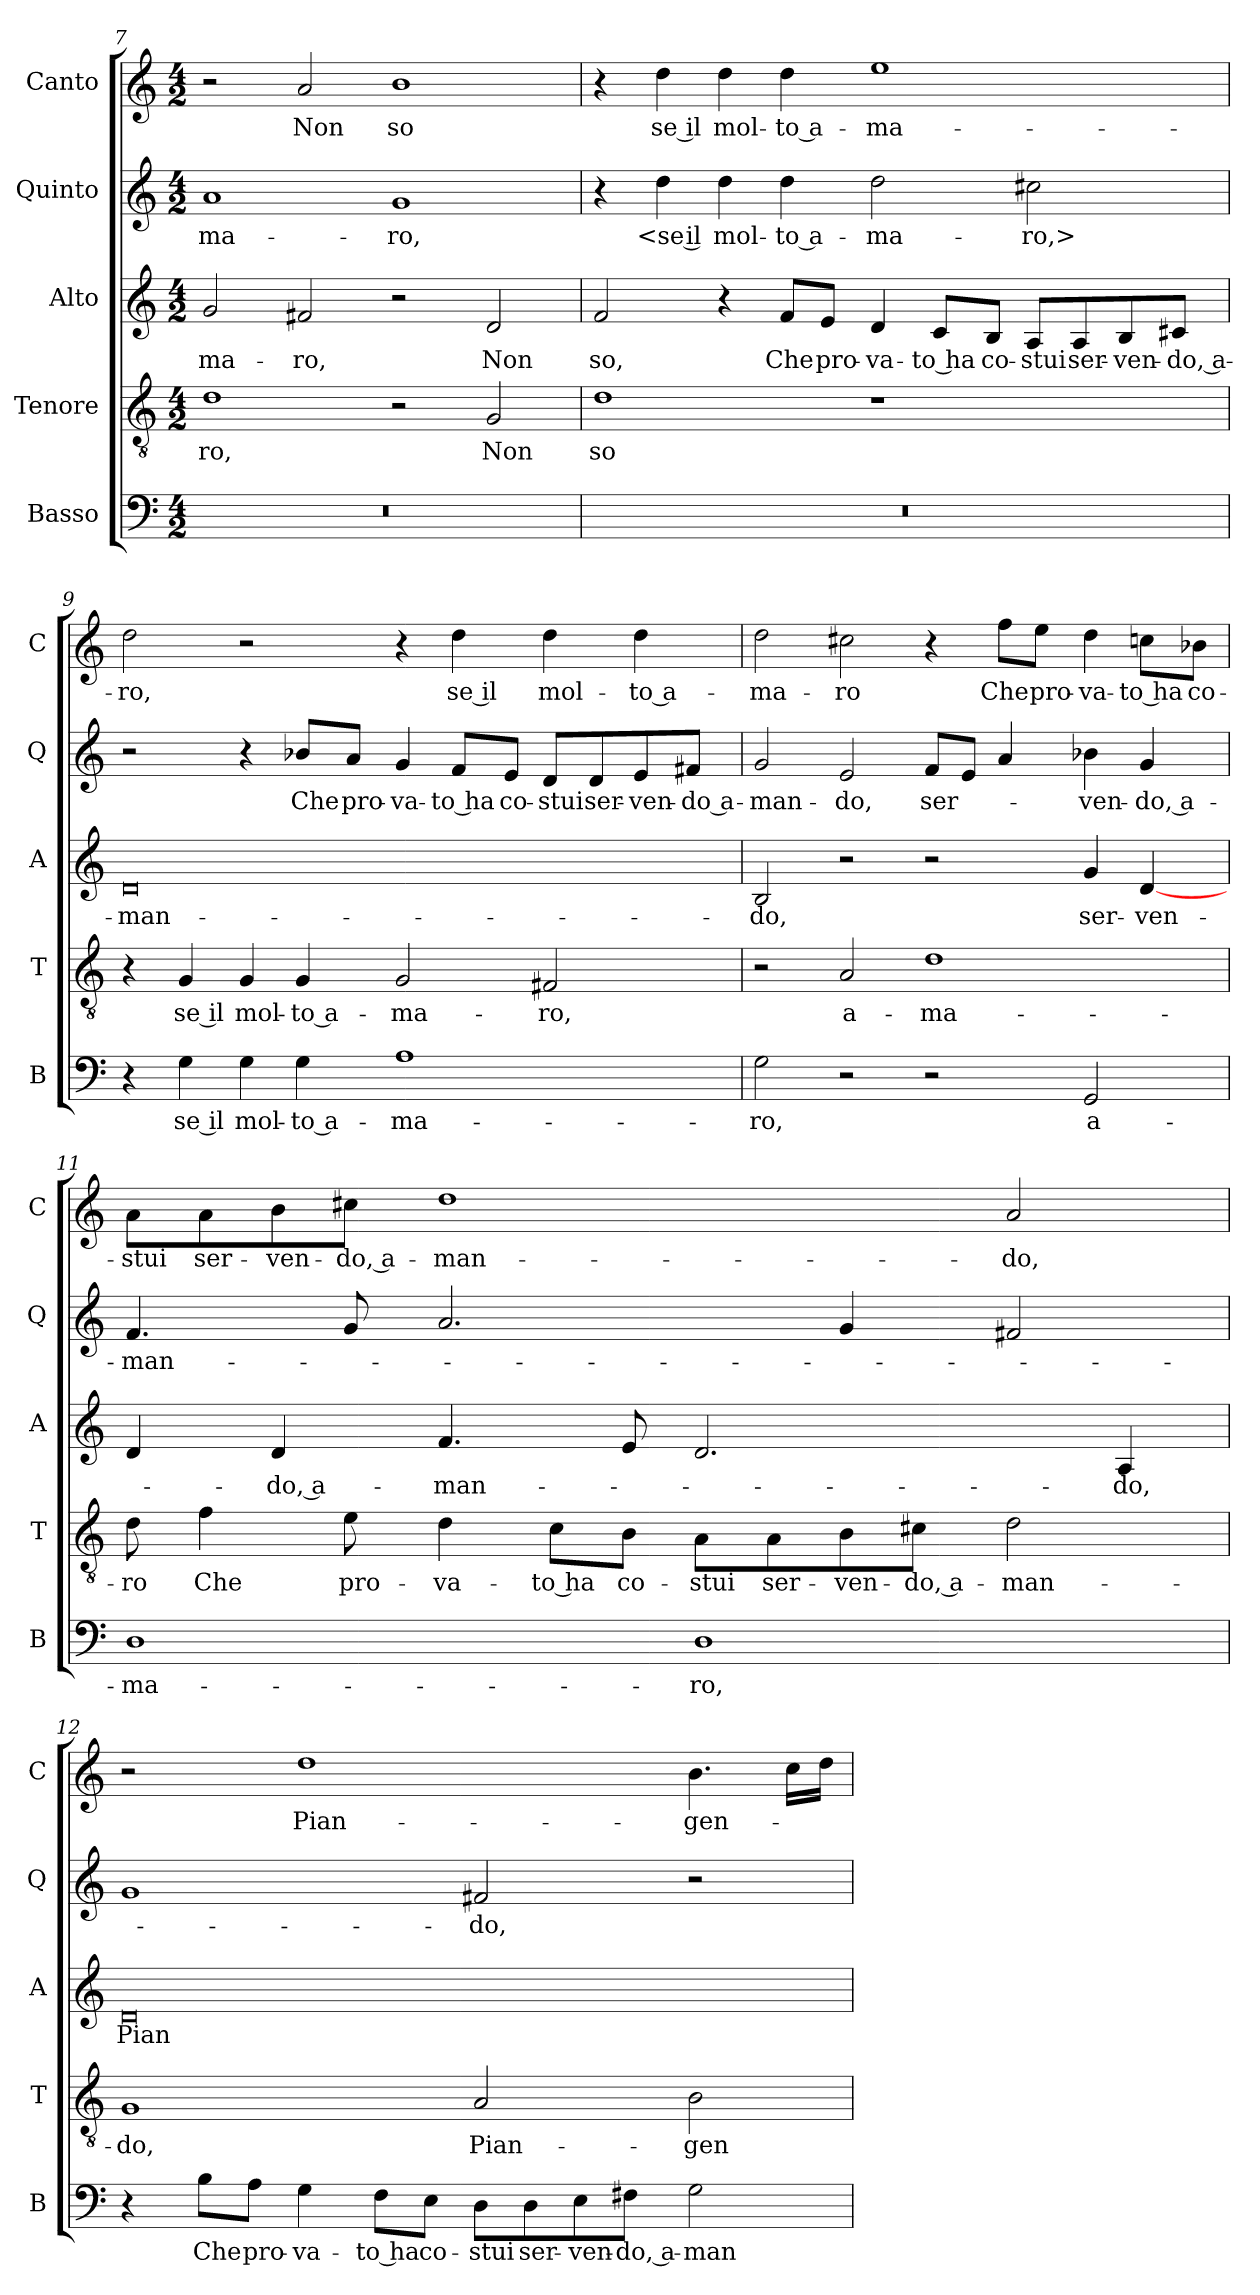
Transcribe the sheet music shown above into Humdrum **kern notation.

**kern	**text	**kern	**text	**kern	**text	**kern	**text	**kern	**text
*part5	*part5	*part4	*part4	*part3	*part3	*part2	*part2	*part1	*part1
*staff5	*staff5	*staff4	*staff4	*staff3	*staff3	*staff2	*staff2	*staff1	*staff1
*I"Basso	*	*I"Tenore	*	*I"Alto	*	*I"Quinto	*	*I"Canto	*
*I'B	*	*I'T	*	*I'A	*	*I'Q	*	*I'C	*
*clefF4	*	*clefGv2	*	*clefG2	*	*clefG2	*	*clefG2	*
*k[]	*	*k[]	*	*k[]	*	*k[]	*	*k[]	*
*C:	*	*C:	*	*C:	*	*C:	*	*C:	*
*M4/2	*	*M4/2	*	*M4/2	*	*M4/2	*	*M4/2	*
=7	=7	=7	=7	=7	=7	=7	=7	=7	=7
0r	.	1d	-ro,	2g	-ma-	1a	-ma-	2r	.
.	.	.	.	2f#X	-ro,	.	.	2a	Non
.	.	2r	.	2r	.	1g	-ro,	1b	so
.	.	2G	Non	2d	Non	.	.	.	.
=8	=8	=8	=8	=8	=8	=8	=8	=8	=8
0r	.	1d	so	2f	so,	4r	.	4r	.
.	.	.	.	.	.	4dd	<se il	4dd	se il
.	.	.	.	4r	.	4dd	mol-	4dd	mol-
.	.	.	.	8fL	Che	4dd	-to a-	4dd	-to a-
.	.	.	.	8eJ	pro-	.	.	.	.
.	.	1r	.	4d	-va-	2dd	-ma-	1ee	-ma-
.	.	.	.	8cL	-to ha	.	.	.	.
.	.	.	.	8BJ	co-	.	.	.	.
.	.	.	.	8AL	-stui	2cc#X	-ro,>	.	.
.	.	.	.	8A	ser-	.	.	.	.
.	.	.	.	8B	-ven-	.	.	.	.
.	.	.	.	8c#XJ	-do, a-	.	.	.	.
=9	=9	=9	=9	=9	=9	=9	=9	=9	=9
4r	.	4r	.	0d	-man-	2r	.	2dd	-ro,
4G	se il	4G	se il	.	.	.	.	.	.
4G	mol-	4G	mol-	.	.	4r	.	2r	.
4G	-to a-	4G	-to a-	.	.	8b-XL	Che	.	.
.	.	.	.	.	.	8aJ	pro-	.	.
1A	-ma-	2G	-ma-	.	.	4g	-va-	4r	.
.	.	.	.	.	.	8fL	-to ha	4dd	se il
.	.	.	.	.	.	8eJ	co-	.	.
.	.	2F#X	-ro,	.	.	8dL	-stui	4dd	mol-
.	.	.	.	.	.	8d	ser-	.	.
.	.	.	.	.	.	8e	-ven-	4dd	-to a-
.	.	.	.	.	.	8f#XJ	-do a-	.	.
=10	=10	=10	=10	=10	=10	=10	=10	=10	=10
2G	-ro,	2r	.	2B	-do,	2g	-man-	2dd	-ma-
2r	.	2A	a-	2r	.	2e	-do,	2cc#X	-ro
2r	.	1d	-ma-	2r	.	8fL	ser-	4r	.
.	.	.	.	.	.	8eJ	.	.	.
.	.	.	.	.	.	4a	.	8ffL	Che
.	.	.	.	.	.	.	.	8eeJ	pro-
2GG	a-	.	.	4g	ser-	4b-X	-ven-	4dd	-va-
.	.	.	.	[4d	-ven-	4g	-do, a-	8ccnL	-to ha
.	.	.	.	.	.	.	.	8b-XJ	co-
=11	=11	=11	=11	=11	=11	=11	=11	=11	=11
1D	-ma-	8d	-ro	4d	.	4.f	-man-	8aL	-stui
.	.	4f	Che	.	.	.	.	8a	ser-
.	.	.	.	4d	-do, a-	.	.	8b	-ven-
.	.	8e	pro-	.	.	8g	.	8cc#XJ	-do, a-
.	.	4d	-va-	4.f	-man-	2.a	.	1dd	-man-
.	.	8cL	-to ha	.	.	.	.	.	.
.	.	8BJ	co-	8e	.	.	.	.	.
1D	-ro,	8AL	-stui	2.d	.	.	.	.	.
.	.	8A	ser-	.	.	.	.	.	.
.	.	8B	-ven-	.	.	4g	.	.	.
.	.	8c#XJ	-do, a-	.	.	.	.	.	.
.	.	2d	-man-	.	.	2f#X	.	2a	-do,
.	.	.	.	4A	-do,	.	.	.	.
=12	=12	=12	=12	=12	=12	=12	=12	=12	=12
4r	.	1G	-do,	0d	Pian-	1g	.	2r	.
8BL	Che	.	.	.	.	.	.	.	.
8AJ	pro-	.	.	.	.	.	.	.	.
4G	-va-	.	.	.	.	.	.	1dd	Pian-
8FL	-to ha	.	.	.	.	.	.	.	.
8EJ	co-	.	.	.	.	.	.	.	.
8DL	-stui	2A	Pian-	.	.	2f#X	-do,	.	.
8D	ser-	.	.	.	.	.	.	.	.
8E	-ven-	.	.	.	.	.	.	.	.
8F#XJ	-do, a-	.	.	.	.	.	.	.	.
2G	-man-	2B	-gen-	.	.	2r	.	4.b	-gen-
.	.	.	.	.	.	.	.	16ccLL	.
.	.	.	.	.	.	.	.	16ddJJ	.
=	=	=	=	=	=	=	=	=	=
*-	*-	*-	*-	*-	*-	*-	*-	*-	*-
